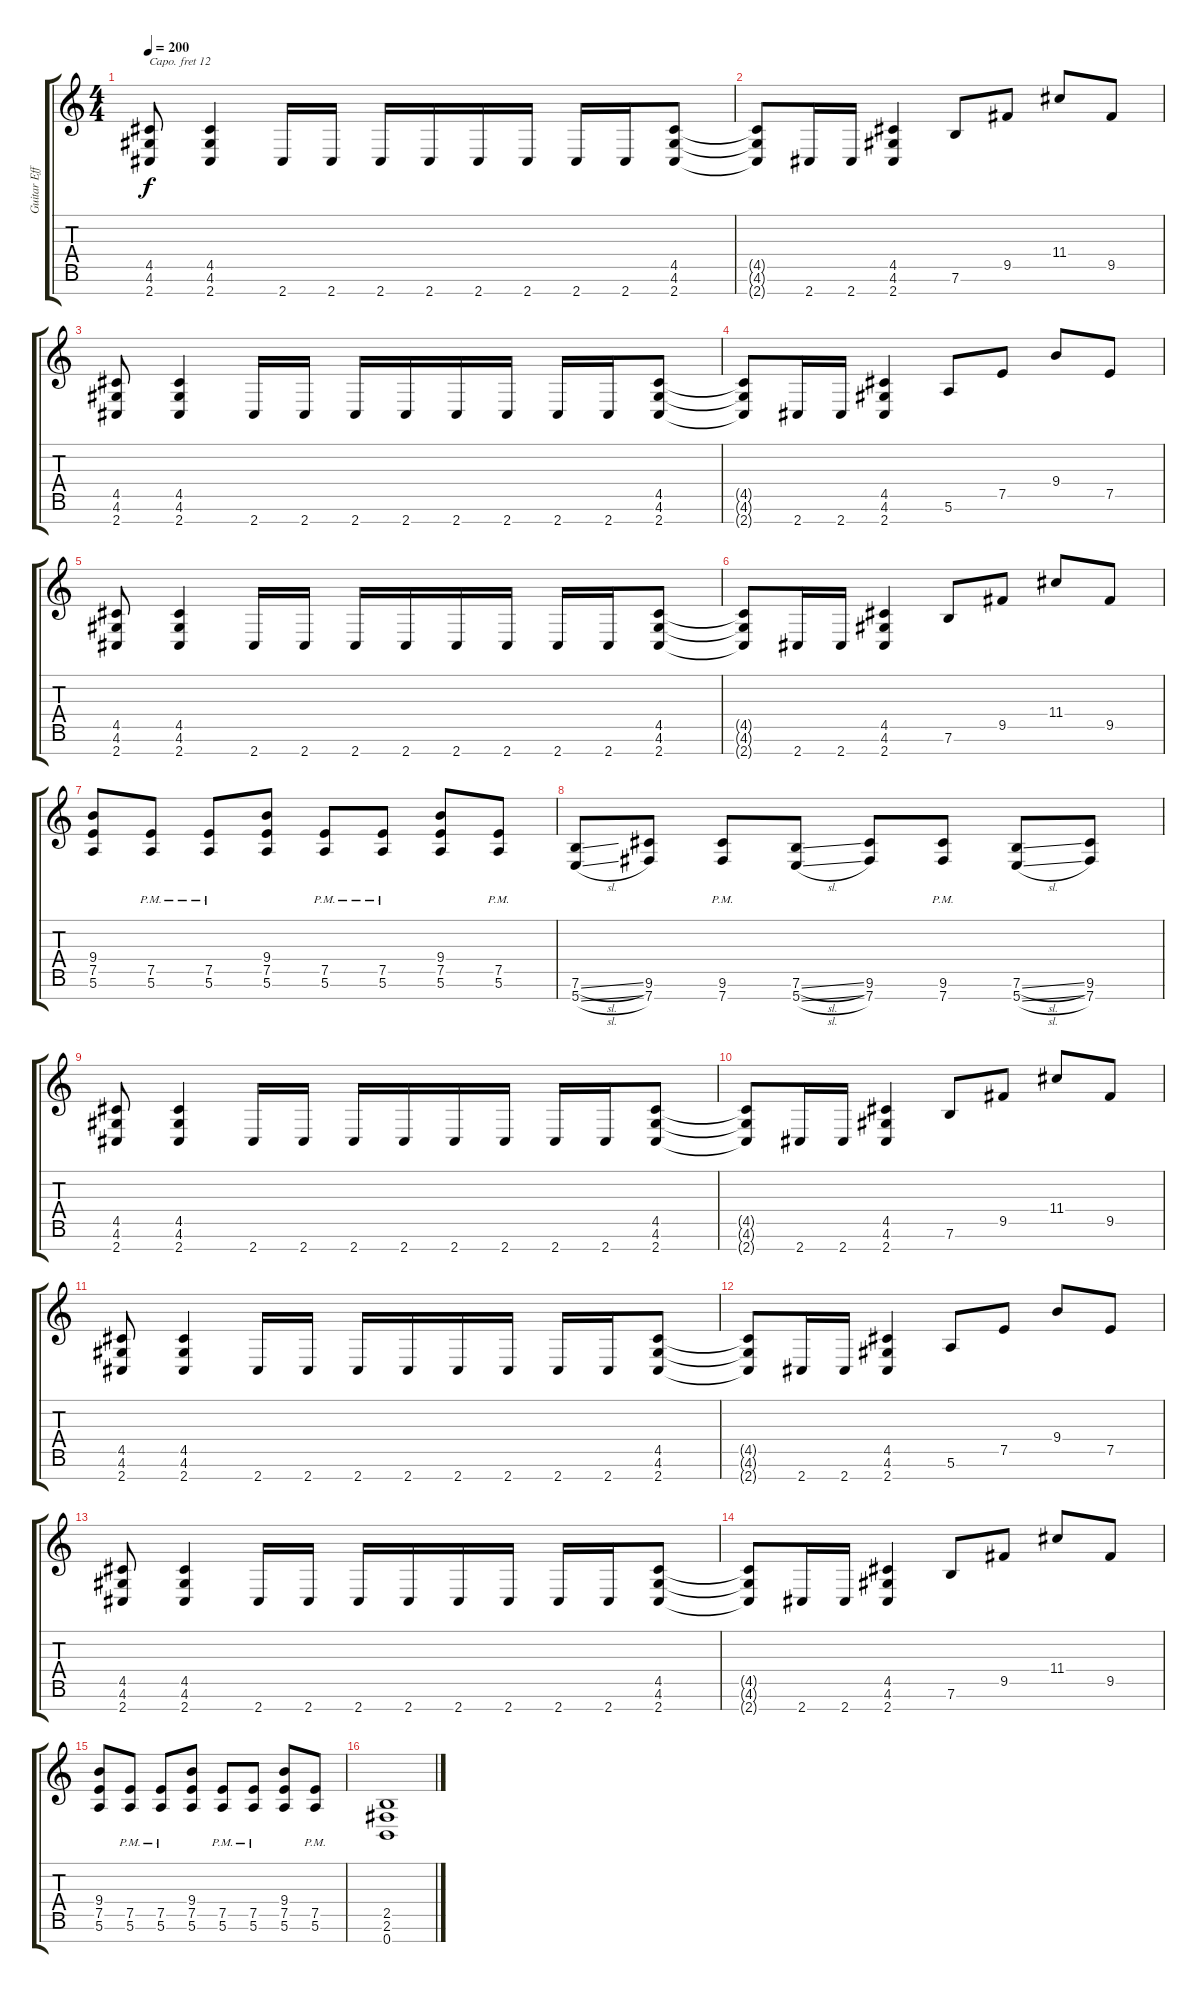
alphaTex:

\track ("Guitar Effect" "Guitar Eff") {instrument synthbrass1}
\staff {score tabs}
\capo 12
\tuning (E4 B3 G3 D3 A2 E2 B1) {hide}
\ts (4 4)
\tempo 200
\clef g2
\ks c
(4.5 4.6 2.7).8{dy f} (4.5 4.6 2.7).4 2.7.16 2.7.16 2.7.16 2.7.16 2.7.16 2.7.16 2.7.16 2.7.16 (4.5 4.6 2.7).8 |
(4.5{t} 4.6{t} 2.7{t}).8 2.7.16 2.7.16 (4.5 4.6 2.7).4 7.6.8 9.5.8 11.4.8 9.5.8 |
(4.5 4.6 2.7).8 (4.5 4.6 2.7).4 2.7.16 2.7.16 2.7.16 2.7.16 2.7.16 2.7.16 2.7.16 2.7.16 (4.5 4.6 2.7).8 |
(4.5{t} 4.6{t} 2.7{t}).8 2.7.16 2.7.16 (4.5 4.6 2.7).4 5.6.8 7.5.8 9.4.8 7.5.8 |
(4.5 4.6 2.7).8 (4.5 4.6 2.7).4 2.7.16 2.7.16 2.7.16 2.7.16 2.7.16 2.7.16 2.7.16 2.7.16 (4.5 4.6 2.7).8 |
(4.5{t} 4.6{t} 2.7{t}).8 2.7.16 2.7.16 (4.5 4.6 2.7).4 7.6.8 9.5.8 11.4.8 9.5.8 |
(9.4 7.5 5.6).8 (7.5{pm} 5.6{pm}).8 (7.5{pm} 5.6{pm}).8 (9.4 7.5 5.6).8 (7.5{pm} 5.6{pm}).8 (7.5{pm} 5.6{pm}).8 (9.4 7.5 5.6).8 (7.5{pm} 5.6{pm}).8 |
(7.6{sl} 5.7{sl}).8 (9.6 7.7).8 (9.6{pm} 7.7{pm}).8 (7.6{sl} 5.7{sl}).8 (9.6 7.7).8 (9.6{pm} 7.7{pm}).8 (7.6{sl} 5.7{sl}).8 (9.6 7.7).8 |
(4.5 4.6 2.7).8 (4.5 4.6 2.7).4 2.7.16 2.7.16 2.7.16 2.7.16 2.7.16 2.7.16 2.7.16 2.7.16 (4.5 4.6 2.7).8 |
(4.5{t} 4.6{t} 2.7{t}).8 2.7.16 2.7.16 (4.5 4.6 2.7).4 7.6.8 9.5.8 11.4.8 9.5.8 |
(4.5 4.6 2.7).8 (4.5 4.6 2.7).4 2.7.16 2.7.16 2.7.16 2.7.16 2.7.16 2.7.16 2.7.16 2.7.16 (4.5 4.6 2.7).8 |
(4.5{t} 4.6{t} 2.7{t}).8 2.7.16 2.7.16 (4.5 4.6 2.7).4 5.6.8 7.5.8 9.4.8 7.5.8 |
(4.5 4.6 2.7).8 (4.5 4.6 2.7).4 2.7.16 2.7.16 2.7.16 2.7.16 2.7.16 2.7.16 2.7.16 2.7.16 (4.5 4.6 2.7).8 |
(4.5{t} 4.6{t} 2.7{t}).8 2.7.16 2.7.16 (4.5 4.6 2.7).4 7.6.8 9.5.8 11.4.8 9.5.8 |
(9.4 7.5 5.6).8 (7.5{pm} 5.6{pm}).8 (7.5{pm} 5.6{pm}).8 (9.4 7.5 5.6).8 (7.5{pm} 5.6{pm}).8 (7.5{pm} 5.6{pm}).8 (9.4 7.5 5.6).8 (7.5{pm} 5.6{pm}).8 |
(2.5 2.6 0.7).1
